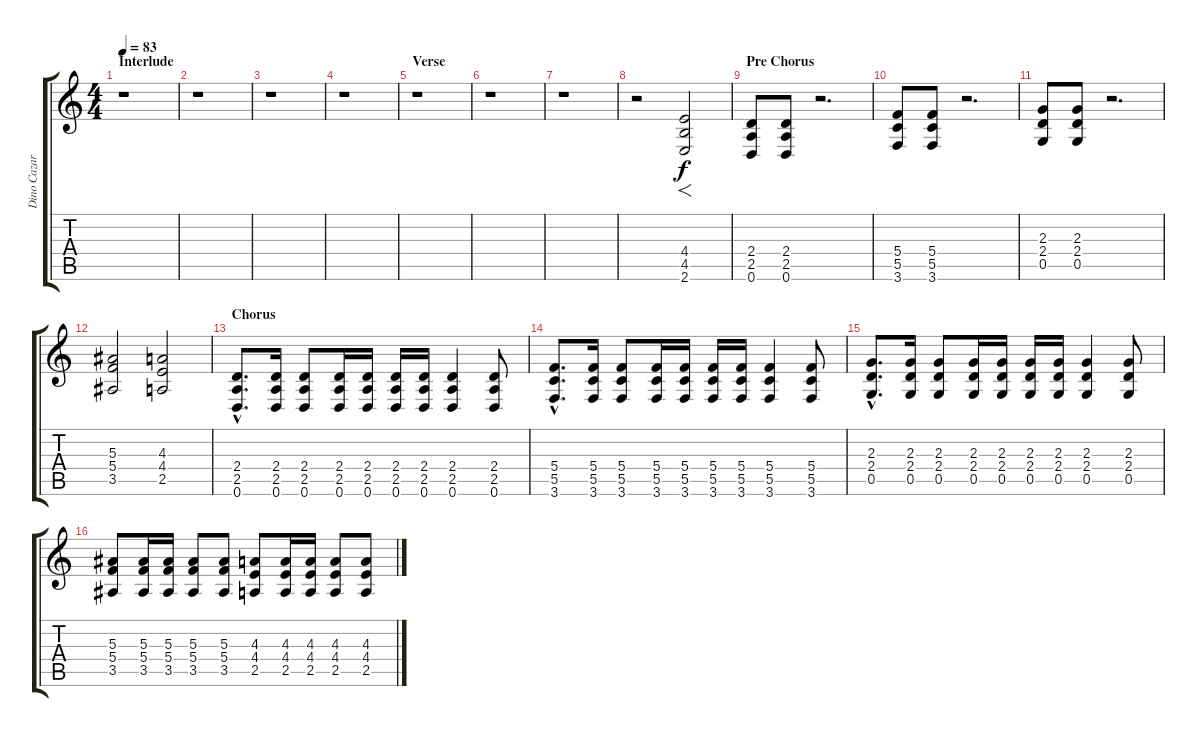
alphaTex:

\track ("Dino Cazares 2" "Dino Cazar") {instrument distortionguitar}
\staff {score tabs}
\tuning (D4 A3 F3 C3 G2 D2) {hide}
\ts (4 4)
\section ("" "Interlude")
\tempo 83
\clef g2
\ks c
r.1{dy f} |
r.1 |
r.1 |
r.1 |
\section ("" "Verse")
r.1 |
r.1 |
r.1 |
r.2 (4.4 4.5 2.6).2{f} |
\section ("" "Pre Chorus")
(2.4 2.5 0.6).8 (2.4 2.5 0.6).8 r.2{d} |
(5.4 5.5 3.6).8 (5.4 5.5 3.6).8 r.2{d} |
(2.3 2.4 0.5).8 (2.3 2.4 0.5).8 r.2{d} |
(5.3 5.4 3.5).2 (4.3 4.4 2.5).2 |
\section ("" "Chorus")
(2.4{hac} 2.5{hac} 0.6{hac}).8{d} (2.4 2.5 0.6).16 (2.4 2.5 0.6).8 (2.4 2.5 0.6).16 (2.4 2.5 0.6).16 (2.4 2.5 0.6).16 (2.4 2.5 0.6).16 (2.4 2.5 0.6).4 (2.4 2.5 0.6).8 |
(5.4{hac} 5.5{hac} 3.6{hac}).8{d} (5.4 5.5 3.6).16 (5.4 5.5 3.6).8 (5.4 5.5 3.6).16 (5.4 5.5 3.6).16 (5.4 5.5 3.6).16 (5.4 5.5 3.6).16 (5.4 5.5 3.6).4 (5.4 5.5 3.6).8 |
(2.3{hac} 2.4{hac} 0.5{hac}).8{d} (2.3 2.4 0.5).16 (2.3 2.4 0.5).8 (2.3 2.4 0.5).16 (2.3 2.4 0.5).16 (2.3 2.4 0.5).16 (2.3 2.4 0.5).16 (2.3 2.4 0.5).4 (2.3 2.4 0.5).8 |
(5.3 5.4 3.5).8 (5.3 5.4 3.5).16 (5.3 5.4 3.5).16 (5.3 5.4 3.5).8 (5.3 5.4 3.5).8 (4.3 4.4 2.5).8 (4.3 4.4 2.5).16 (4.3 4.4 2.5).16 (4.3 4.4 2.5).8 (4.3 4.4 2.5).8
